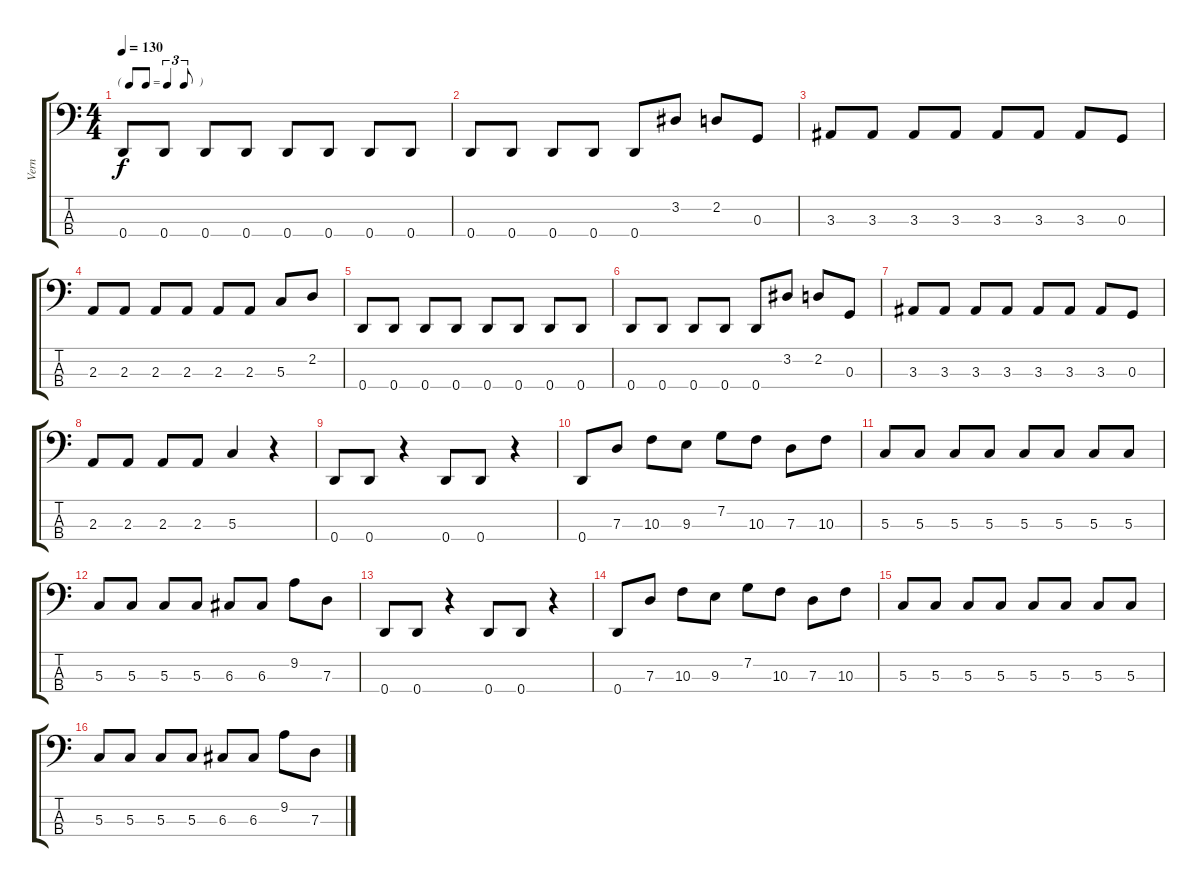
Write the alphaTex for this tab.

\track ("Vern" "Vern") {instrument electricbassfinger}
\staff {score tabs}
\tuning (F2 C2 G1 D1) {hide}
\ts (4 4)
\tf triplet8th
\tempo 130
\clef f4
\ks c
0.4.8{dy f} 0.4.8 0.4.8 0.4.8 0.4.8 0.4.8 0.4.8 0.4.8 |
0.4.8 0.4.8 0.4.8 0.4.8 0.4.8 3.2.8 2.2.8 0.3.8 |
3.3.8 3.3.8 3.3.8 3.3.8 3.3.8 3.3.8 3.3.8 0.3.8 |
2.3.8 2.3.8 2.3.8 2.3.8 2.3.8 2.3.8 5.3.8 2.2.8 |
0.4.8 0.4.8 0.4.8 0.4.8 0.4.8 0.4.8 0.4.8 0.4.8 |
0.4.8 0.4.8 0.4.8 0.4.8 0.4.8 3.2.8 2.2.8 0.3.8 |
3.3.8 3.3.8 3.3.8 3.3.8 3.3.8 3.3.8 3.3.8 0.3.8 |
2.3.8 2.3.8 2.3.8 2.3.8 5.3.4 r.4 |
0.4.8 0.4.8 r.4 0.4.8 0.4.8 r.4 |
0.4.8 7.3.8 10.3.8 9.3.8 7.2.8 10.3.8 7.3.8 10.3.8 |
5.3.8 5.3.8 5.3.8 5.3.8 5.3.8 5.3.8 5.3.8 5.3.8 |
5.3.8 5.3.8 5.3.8 5.3.8 6.3.8 6.3.8 9.2.8 7.3.8 |
0.4.8 0.4.8 r.4 0.4.8 0.4.8 r.4 |
0.4.8 7.3.8 10.3.8 9.3.8 7.2.8 10.3.8 7.3.8 10.3.8 |
5.3.8 5.3.8 5.3.8 5.3.8 5.3.8 5.3.8 5.3.8 5.3.8 |
5.3.8 5.3.8 5.3.8 5.3.8 6.3.8 6.3.8 9.2.8 7.3.8
